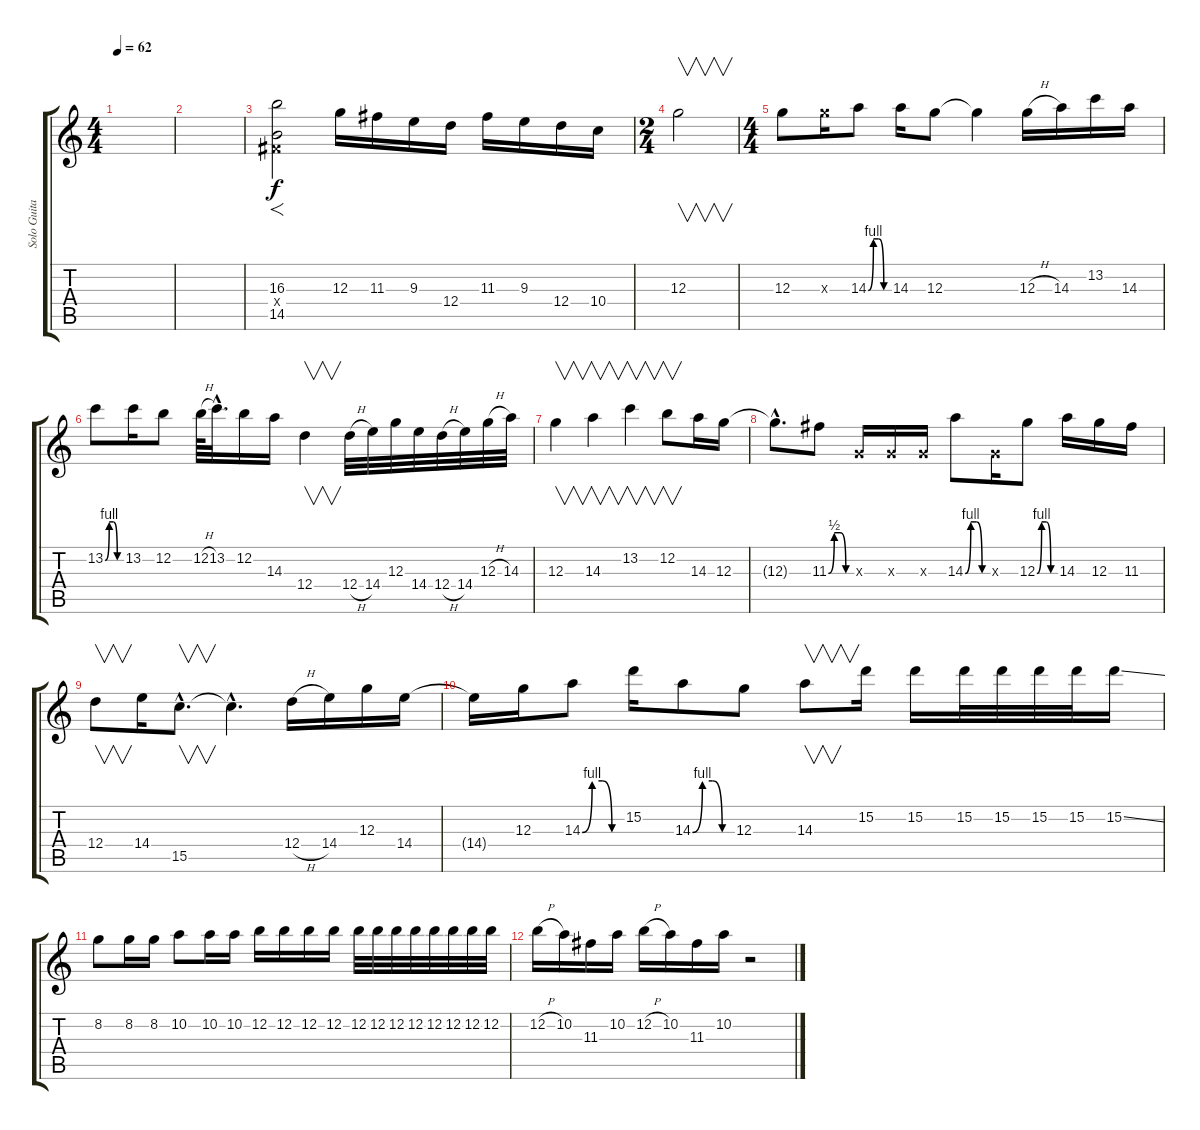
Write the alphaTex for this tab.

\track ("Solo Guitar" "Solo Guita") {instrument distortionguitar}
\staff {score tabs}
\tuning (E4 B3 G3 D3 A2 D2) {hide}
\ts (4 4)
\tempo 62
\clef g2
\ks c
|
|
(16.3 4.4{x} 14.5).2{f} 12.3.16 11.3.16 9.3.16 12.4.16 11.3.16 9.3.16 12.4.16 10.4.16 |
\ts (2 4)
12.3.2{v} |
\ts (4 4)
12.3.8 12.3{x}.16 14.3{be (custom 0 0 15 4 30 4 45 0 60 0)}.8 14.3.16 12.3.8 12.3{t}.4 12.3{h}.16 14.3.16 13.2.16 14.3.16 |
13.2{be (custom 0 0 15 4 30 4 45 0 60 0)}.8 13.2.16 12.2.8 12.2{h}.64 13.2{hac}.32{d} 12.2.16 14.3.16 12.4.4{v} 12.4{h}.32 14.4.32 12.3.32 14.4.32 12.4{h}.32 14.4.32 12.3{h}.32 14.3.32 |
12.3.4{v} 14.3.4{v} 13.2.4{v} 12.2.8{v} 14.3.16 12.3.16 |
12.3{hac t}.8{d} 11.3{be (custom 0 0 15 2 30 2 45 0 60 0)}.8 0.3{x}.16 0.3{x}.16 0.3{x}.16 14.3{be (custom 0 0 15 4 30 4 45 0 60 0)}.8 0.3{x}.16 12.3{be (custom 0 0 15 4 30 4 45 0 60 0)}.8 14.3.16 12.3.16 11.3.16 |
12.4.8{v} 14.4.16 15.5{hac}.8{v d} 15.5{hac t}.4{d} 12.4{h}.16 14.4.16 12.3.16 14.4.16 |
14.4{t}.16 12.3.16 14.3{be (custom 0 0 15 4 30 4 45 0 60 0)}.8 15.2.16 14.3{be (custom 0 0 15 4 30 4 45 0 60 0)}.8 12.3.8 14.3.8{v} 15.2.16 15.2.16 15.2.32 15.2.32 15.2.32 15.2.32 15.2{ss}.16 |
8.2.8 8.2.16 8.2.16 10.2.8 10.2.16 10.2.16 12.2.16 12.2.16 12.2.16 12.2.16 12.2.32 12.2.32 12.2.32 12.2.32 12.2.32 12.2.32 12.2.32 12.2.32 |
12.2{h}.16 10.2.16 11.3.16 10.2.16 12.2{h}.16 10.2.16 11.3.16 10.2.16 r.2
